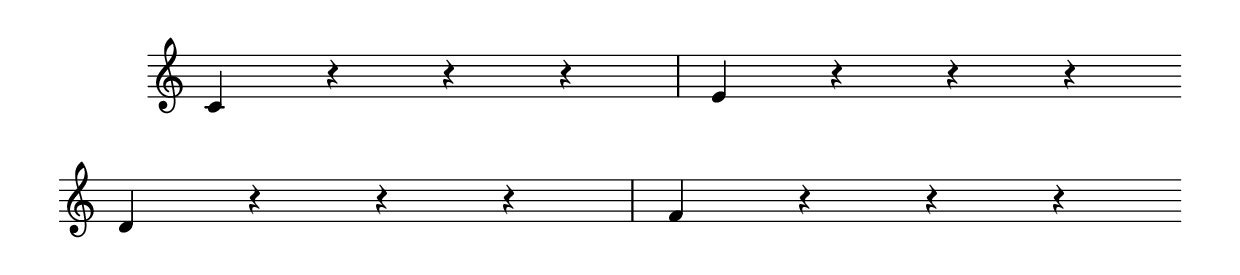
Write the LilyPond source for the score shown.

#(ly:set-option 'midi-extension "mid")
\version "2.12.3"
\include "english.ly"
\header{ 
}
%{
|: S - - - | G - - - :|

|: R - - -  | m - - - :|

%}
melody = {
\once \override Staff.TimeSignature #'stencil = ##f
\clef treble
\key c 
\major
\cadenzaOn
 \bar "|:"  c'4 r4 r4 r4 \bar "|"  e'4 r4 r4 r4 \bar ":|" \break 
 \bar "|:"  d'4 r4 r4 r4 \bar "|"  f'4 r4 r4 r4 \bar ":|" \break 
 }
text = \lyricmode {
    
}
\score{

<<
\new Voice = "one" {
\melody
}
\new Lyrics \lyricsto "one" \text
>>
\layout {
\context {
\Score
}
}
\midi {
\context {
\Score
tempoWholesPerMinute = #(ly:make-moment 200 4)
}
}
}